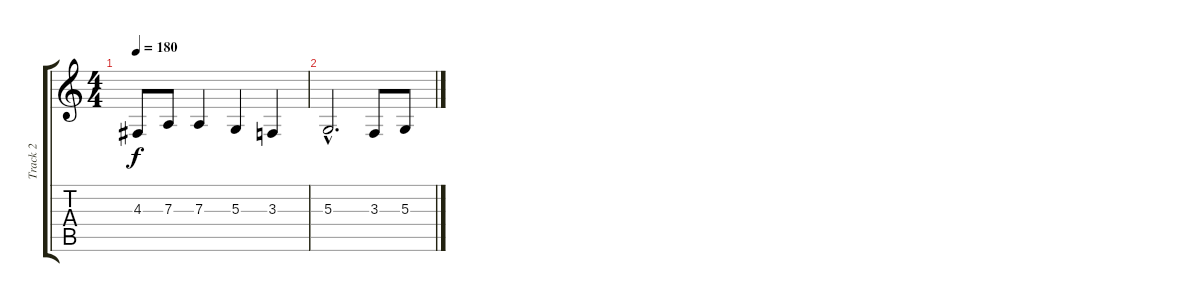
\track ("Track 2" "Track 2") {instrument lead5charang}
\staff {score tabs}
\tuning (B3 Gb3 D3 A2 E2 B1) {hide}
\ts (4 4)
\tempo 180
\clef g2
\ks c
4.3{t}.8{dy f} 7.3.8 7.3.4 5.3.4 3.3.4 |
5.3{hac}.2{d} 3.3.8 5.3.8
